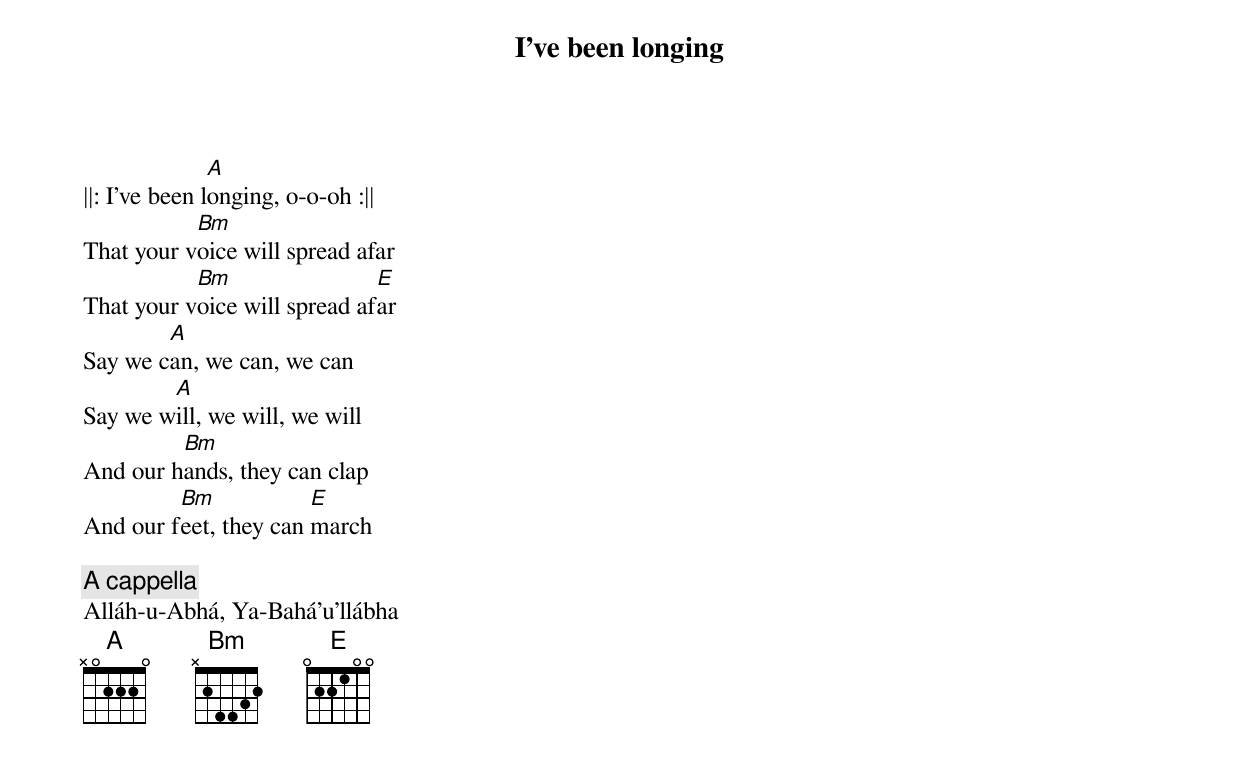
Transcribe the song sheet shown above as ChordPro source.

{title: I've been longing}
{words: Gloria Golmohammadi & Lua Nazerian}

||: I’ve been l[A]onging, o-o-oh :||
That your v[Bm]oice will spread afar
That your v[Bm]oice will spread af[E]ar
Say we c[A]an, we can, we can
Say we w[A]ill, we will, we will
And our h[Bm]ands, they can clap
And our f[Bm]eet, they can [E]march

{c: A cappella}
Alláh-u-Abhá, Ya-Bahá’u’llábha
